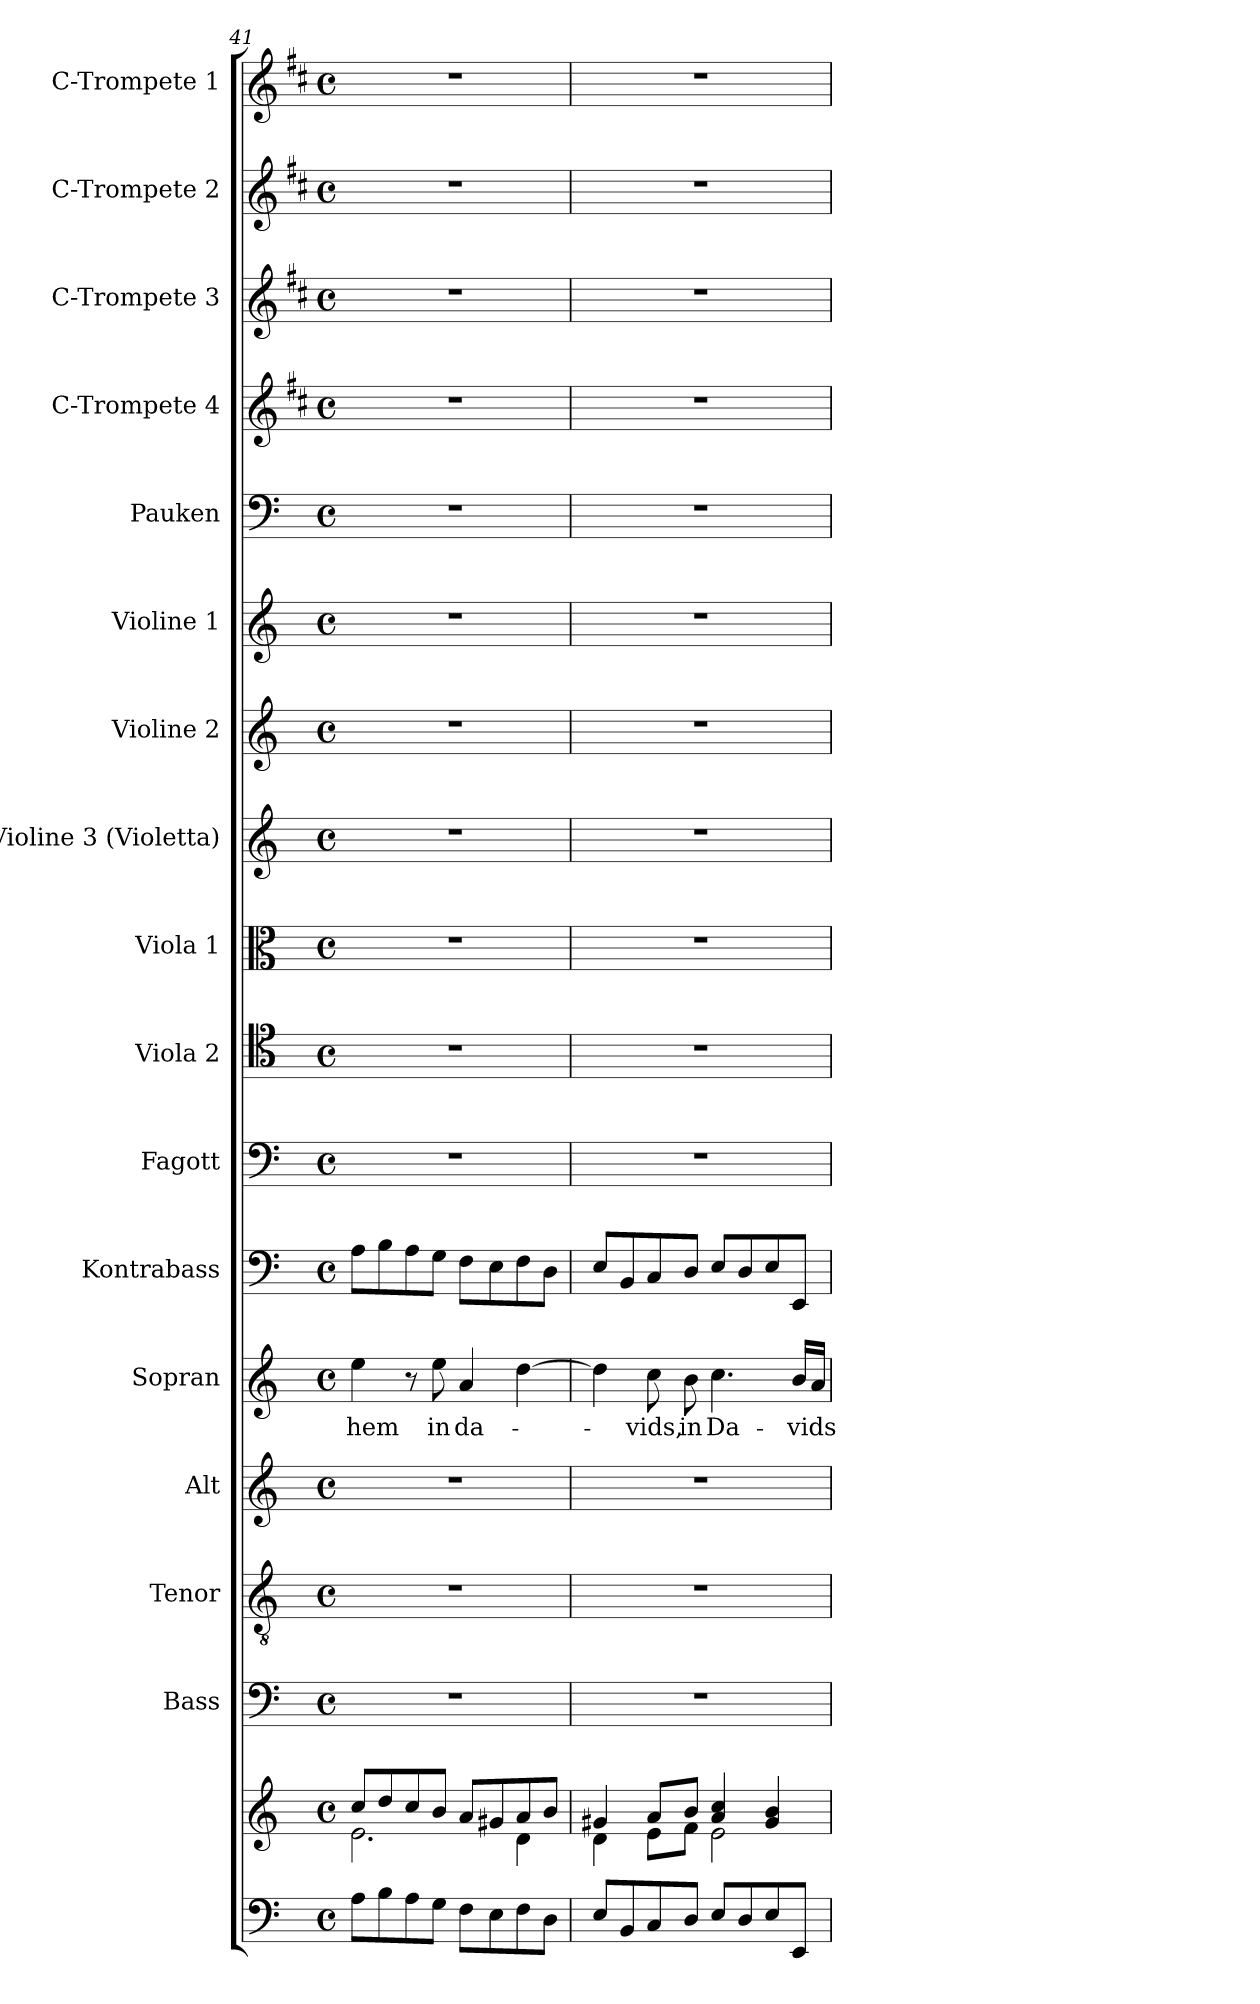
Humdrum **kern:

**kern	**kern	**kern	**kern	**kern	**kern	**text	**kern	**kern	**kern	**kern	**kern	**kern	**kern	**kern	**kern	**kern	**kern	**kern
*part17	*part17	*part16	*part15	*part14	*part13	*part13	*part12	*part11	*part10	*part9	*part8	*part7	*part6	*part5	*part4	*part3	*part2	*part1
*staff18	*staff17	*staff16	*staff15	*staff14	*staff13	*staff13	*staff12	*staff11	*staff10	*staff9	*staff8	*staff7	*staff6	*staff5	*staff4	*staff3	*staff2	*staff1
*	*	*I"Bass	*I"Tenor	*I"Alt	*I"Sopran	*	*I"Kontrabass	*I"Fagott	*I"Viola 2	*I"Viola 1	*I"Violine 3 (Violetta)	*I"Violine 2	*I"Violine 1	*I"Pauken	*I"C-Trompete 4	*I"C-Trompete 3	*I"C-Trompete 2	*I"C-Trompete 1
*	*	*I'B.	*I'T.	*I'A.	*I'S.	*	*I'Kb.	*I'Fg.	*I'Vla. 2	*I'Vla. 1	*I'Vl. 3	*I'Vl. 2	*I'Vl. 1	*I'Pk.	*I'C Trp. 4	*I'C Trp. 3	*I'C Trp. 2	*I'C Trp. 1
*clefF4	*clefG2	*clefF4	*clefGv2	*clefG2	*clefG2	*	*clefF4	*clefF4	*clefC4	*clefC3	*clefG2	*clefG2	*clefG2	*clefF4	*clefG2	*clefG2	*clefG2	*clefG2
*	*	*	*	*	*	*	*ITrd7c12	*	*	*	*	*	*	*	*ITrd1c2	*ITrd1c2	*ITrd1c2	*ITrd1c2
*k[]	*k[]	*k[]	*k[]	*k[]	*k[]	*	*k[]	*k[]	*k[]	*k[]	*k[]	*k[]	*k[]	*k[]	*k[]	*k[]	*k[]	*k[]
*C:	*C:	*C:	*C:	*C:	*C:	*	*C:	*C:	*C:	*C:	*C:	*C:	*C:	*C:	*C:	*C:	*C:	*C:
*M4/4	*M4/4	*M4/4	*M4/4	*M4/4	*M4/4	*	*M4/4	*M4/4	*M4/4	*M4/4	*M4/4	*M4/4	*M4/4	*M4/4	*M4/4	*M4/4	*M4/4	*M4/4
*met(c)	*met(c)	*met(c)	*met(c)	*met(c)	*met(c)	*	*met(c)	*met(c)	*met(c)	*met(c)	*met(c)	*met(c)	*met(c)	*met(c)	*met(c)	*met(c)	*met(c)	*met(c)
=41	=41	=41	=41	=41	=41	=41	=41	=41	=41	=41	=41	=41	=41	=41	=41	=41	=41	=41
*	*^	*	*	*	*	*	*	*	*	*	*	*	*	*	*	*	*	*
!	!	!	!	!	!	!	!LO:LY:b	!	!	!	!	!	!	!	!	!	!	!	!
8A\L	8cc/L	2.e\	1r	1r	1r	4ee\	-hem	8AA\L	1r	1r	1r	1r	1r	1r	1r	1r	1r	1r	1r
8B\	8dd/	.	.	.	.	.	.	8BB\	.	.	.	.	.	.	.	.	.	.	.
8A\	8cc/	.	.	.	.	8r	.	8AA\	.	.	.	.	.	.	.	.	.	.	.
!	!	!	!	!	!	!	!LO:LY:b	!	!	!	!	!	!	!	!	!	!	!	!
8G\J	8b/J	.	.	.	.	8ee\	in	8GG\J	.	.	.	.	.	.	.	.	.	.	.
!	!	!	!	!	!	!	!LO:LY:b	!	!	!	!	!	!	!	!	!	!	!	!
8F\L	8a/L	.	.	.	.	4a/	da-	8FF\L	.	.	.	.	.	.	.	.	.	.	.
8E\	8g#X/	.	.	.	.	.	.	8EE\	.	.	.	.	.	.	.	.	.	.	.
8F\	8a/	4d\	.	.	.	[4dd\	.	8FF\	.	.	.	.	.	.	.	.	.	.	.
8D\J	8b/J	.	.	.	.	.	.	8DD\J	.	.	.	.	.	.	.	.	.	.	.
=42	=42	=42	=42	=42	=42	=42	=42	=42	=42	=42	=42	=42	=42	=42	=42	=42	=42	=42	=42
8E/L	4g#X/	4d\	1r	1r	1r	4dd\]	.	8EE/L	1r	1r	1r	1r	1r	1r	1r	1r	1r	1r	1r
8BB/	.	.	.	.	.	.	.	8BBB/	.	.	.	.	.	.	.	.	.	.	.
!	!	!	!	!	!	!	!LO:LY:b	!	!	!	!	!	!	!	!	!	!	!	!
8C/	8a/L	8e\L	.	.	.	8cc\	-vids,	8CC/	.	.	.	.	.	.	.	.	.	.	.
!	!	!	!	!	!	!	!LO:LY:b	!	!	!	!	!	!	!	!	!	!	!	!
8D/J	8b/J	8f\J	.	.	.	8b\	in	8DD/J	.	.	.	.	.	.	.	.	.	.	.
!	!	!	!	!	!	!	!LO:LY:b	!	!	!	!	!	!	!	!	!	!	!	!
8E/L	4a/ 4cc/	2e\	.	.	.	4.cc\	Da-	8EE/L	.	.	.	.	.	.	.	.	.	.	.
8D/	.	.	.	.	.	.	.	8DD/	.	.	.	.	.	.	.	.	.	.	.
8E/	4g#/ 4b/	.	.	.	.	.	.	8EE/	.	.	.	.	.	.	.	.	.	.	.
!	!	!	!	!	!	!	!LO:LY:b	!	!	!	!	!	!	!	!	!	!	!	!
8EE/J	.	.	.	.	.	16b/LL	-vids	8EEE/J	.	.	.	.	.	.	.	.	.	.	.
.	.	.	.	.	.	16a/JJ	.	.	.	.	.	.	.	.	.	.	.	.	.
*	*v	*v	*	*	*	*	*	*	*	*	*	*	*	*	*	*	*	*	*
=	=	=	=	=	=	=	=	=	=	=	=	=	=	=	=	=	=	=
*-	*-	*-	*-	*-	*-	*-	*-	*-	*-	*-	*-	*-	*-	*-	*-	*-	*-	*-
